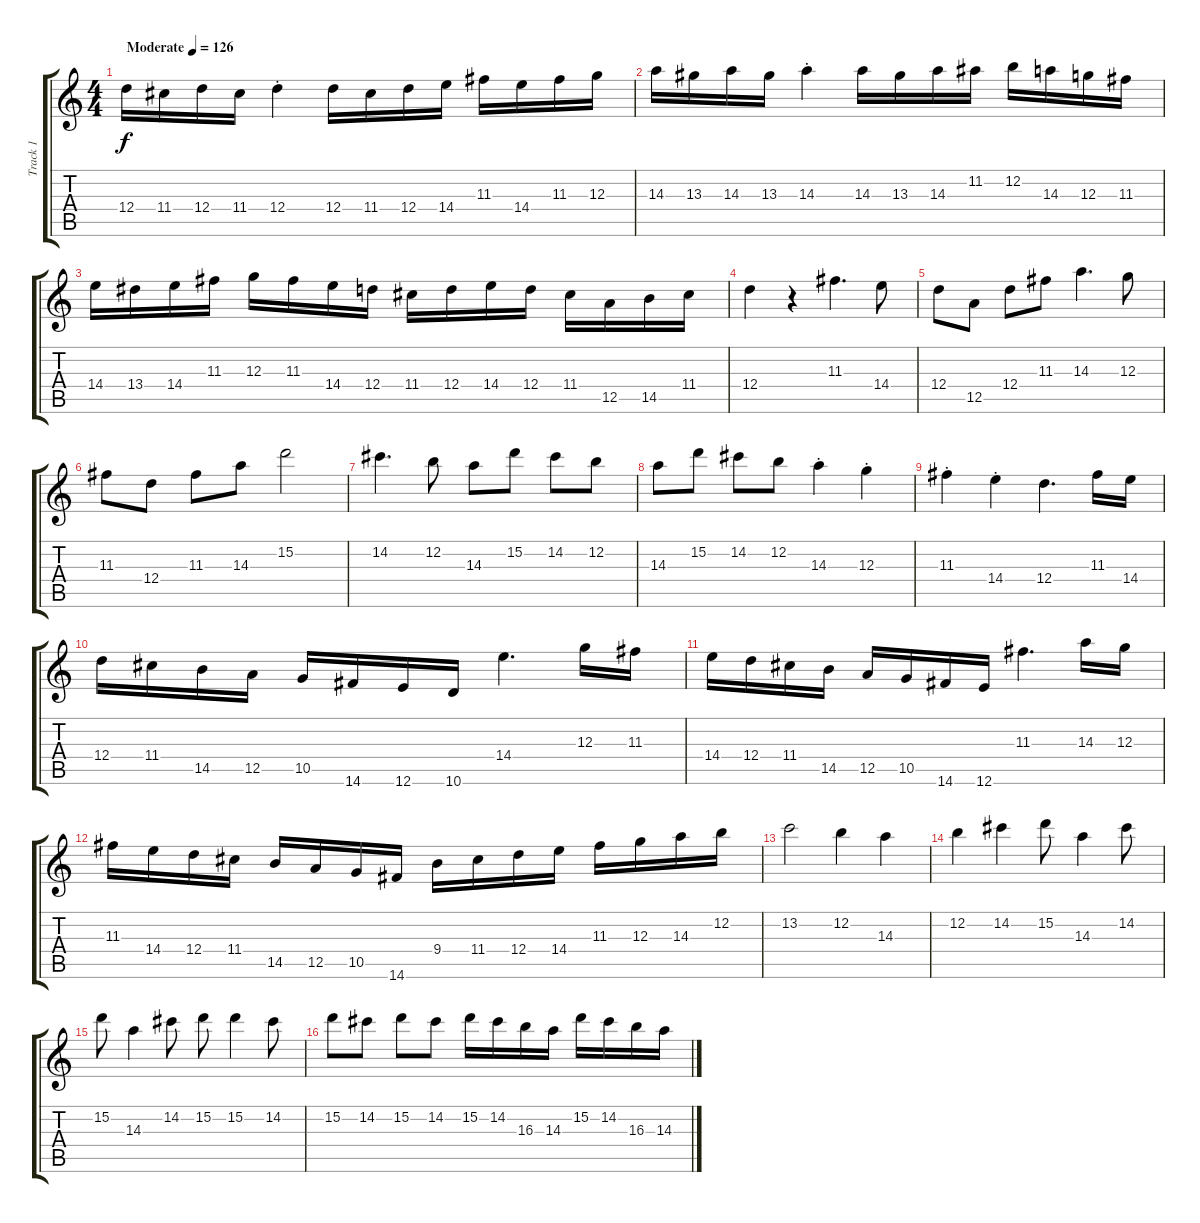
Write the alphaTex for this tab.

\track ("Track 1" "Track 1") {instrument overdrivenguitar}
\staff {score tabs}
\tuning (E4 B3 G3 D3 A2 E2) {hide}
\ts (4 4)
\tempo (126 "Moderate")
\clef g2
\ks c
12.4.16{dy f instrument overdrivenguitar} 11.4.16 12.4.16 11.4.16 12.4{st}.4 12.4.16 11.4.16 12.4.16 14.4.16 11.3.16 14.4.16 11.3.16 12.3.16 |
14.3.16 13.3.16 14.3.16 13.3.16 14.3{st}.4 14.3.16 13.3.16 14.3.16 11.2.16 12.2.16 14.3.16 12.3.16 11.3.16 |
14.4.16 13.4.16 14.4.16 11.3.16 12.3.16 11.3.16 14.4.16 12.4.16 11.4.16 12.4.16 14.4.16 12.4.16 11.4.16 12.5.16 14.5.16 11.4.16 |
12.4.4 r.4 11.3.4{d} 14.4.8 |
12.4.8 12.5.8 12.4.8 11.3.8 14.3.4{d} 12.3.8 |
11.3.8 12.4.8 11.3.8 14.3.8 15.2.2 |
14.2.4{d} 12.2.8 14.3.8 15.2.8 14.2.8 12.2.8 |
14.3.8 15.2.8 14.2.8 12.2.8 14.3{st}.4 12.3{st}.4 |
11.3{st}.4 14.4{st}.4 12.4.4{d} 11.3.16 14.4.16 |
12.4.16 11.4.16 14.5.16 12.5.16 10.5.16 14.6.16 12.6.16 10.6.16 14.4.4{d} 12.3.16 11.3.16 |
14.4.16 12.4.16 11.4.16 14.5.16 12.5.16 10.5.16 14.6.16 12.6.16 11.3.4{d} 14.3.16 12.3.16 |
11.3.16 14.4.16 12.4.16 11.4.16 14.5.16 12.5.16 10.5.16 14.6.16 9.4.16 11.4.16 12.4.16 14.4.16 11.3.16 12.3.16 14.3.16 12.2.16 |
13.2.2 12.2.4 14.3.4 |
12.2.4 14.2.4 15.2.8 14.3.4 14.2.8 |
15.2.8 14.3.4 14.2.8 15.2.8 15.2.4 14.2.8 |
15.2.8 14.2.8 15.2.8 14.2.8 15.2.16 14.2.16 16.3.16 14.3.16 15.2.16 14.2.16 16.3.16 14.3.16
